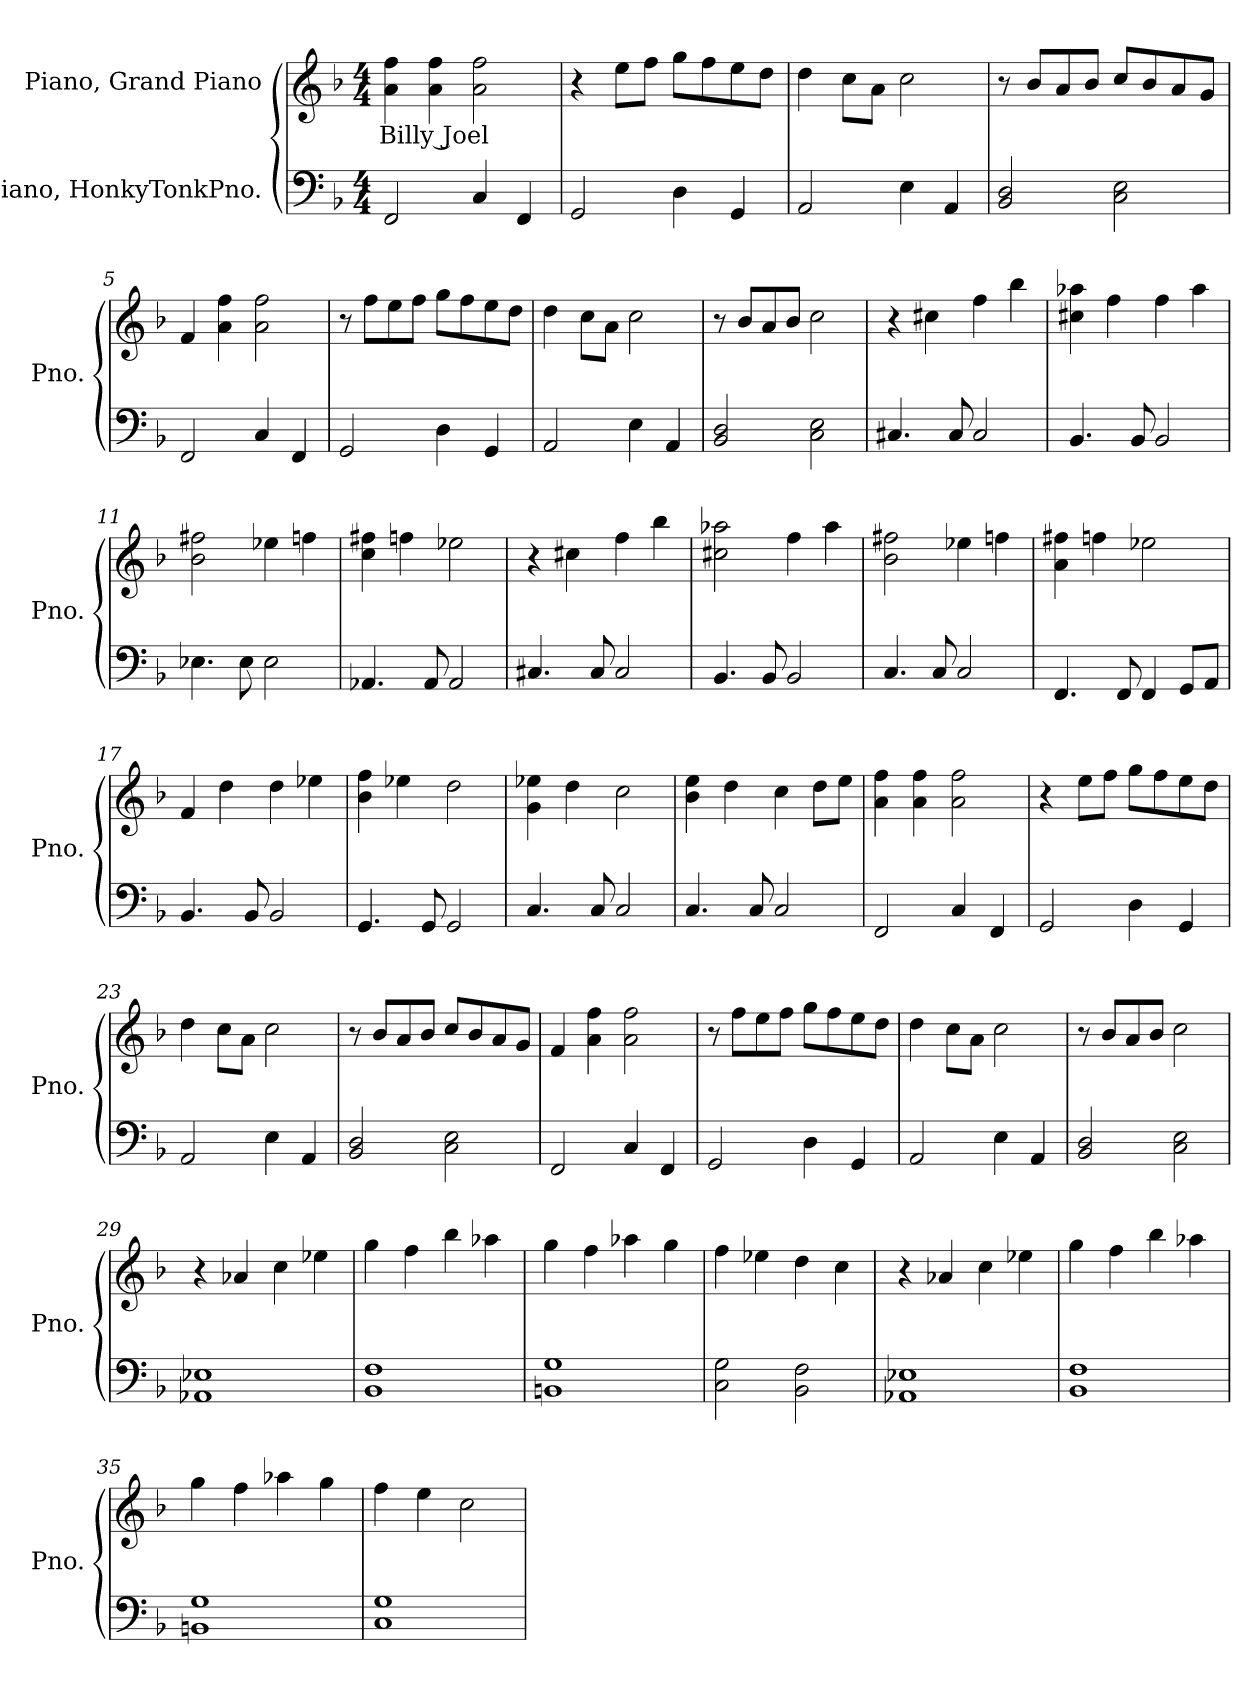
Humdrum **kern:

**kern	**kern	**text
*part2	*part1	*part1
*staff2	*staff1	*staff1
*I"Piano,  HonkyTonkPno.	*I"Piano,  Grand Piano	*
*I'Pno.	*I'Pno.	*
*clefF4	*clefG2	*
*k[b-]	*k[b-]	*
*M4/4	*M4/4	*
*MM130	*MM130	*
=1	=1	=1
!	!	!LO:LY:b
2FF/	4a\ 4ff\	Billy Joel
.	4a\ 4ff\	.
4C/	2a\ 2ff\	.
4FF/	.	.
=2	=2	=2
2GG/	4r	.
.	8ee\L	.
.	8ff\J	.
4D\	8gg\L	.
.	8ff\	.
4GG/	8ee\	.
.	8dd\J	.
=3	=3	=3
2AA/	4dd\	.
.	8cc\L	.
.	8a\J	.
4E\	2cc\	.
4AA/	.	.
=4	=4	=4
2BB-/ 2D/	8r	.
.	8b-/L	.
.	8a/	.
.	8b-/J	.
2C\ 2E\	8cc/L	.
.	8b-/	.
.	8a/	.
.	8g/J	.
!!LO:LB:g=z
=5	=5	=5
2FF/	4f/	.
.	4a\ 4ff\	.
4C/	2a\ 2ff\	.
4FF/	.	.
=6	=6	=6
2GG/	8r	.
.	8ff\L	.
.	8ee\	.
.	8ff\J	.
4D\	8gg\L	.
.	8ff\	.
4GG/	8ee\	.
.	8dd\J	.
=7	=7	=7
2AA/	4dd\	.
.	8cc\L	.
.	8a\J	.
4E\	2cc\	.
4AA/	.	.
=8	=8	=8
2BB-/ 2D/	8r	.
.	8b-/L	.
.	8a/	.
.	8b-/J	.
2C\ 2E\	2cc\	.
=9	=9	=9
4.C#X/	4r	.
.	4cc#X\	.
8C#/	.	.
2C#/	4ff\	.
.	4bb-\	.
=10	=10	=10
4.BB-/	4cc#X\ 4aa-X\	.
.	4ff\	.
8BB-/	.	.
2BB-/	4ff\	.
.	4aa-\	.
=11	=11	=11
4.E-X\	2b-\ 2ff#X\	.
8E-\	.	.
2E-\	4ee-X\	.
.	4ffn\	.
!!LO:LB:g=z
=12	=12	=12
4.AA-X/	4cc\ 4ff#X\	.
.	4ffn\	.
8AA-/	.	.
2AA-/	2ee-X\	.
=13	=13	=13
4.C#X/	4r	.
.	4cc#X\	.
8C#/	.	.
2C#/	4ff\	.
.	4bb-\	.
=14	=14	=14
4.BB-/	2cc#X\ 2aa-X\	.
8BB-/	.	.
2BB-/	4ff\	.
.	4aa-\	.
=15	=15	=15
4.C/	2b-\ 2ff#X\	.
8C/	.	.
2C/	4ee-X\	.
.	4ffn\	.
=16	=16	=16
4.FF/	4a\ 4ff#X\	.
.	4ffn\	.
8FF/	.	.
4FF/	2ee-X\	.
8GG/L	.	.
8AA/J	.	.
=17	=17	=17
4.BB-/	4f/	.
.	4dd\	.
8BB-/	.	.
2BB-/	4dd\	.
.	4ee-X\	.
!!LO:LB:g=z
=18	=18	=18
4.GG/	4b-\ 4ff\	.
.	4ee-X\	.
8GG/	.	.
2GG/	2dd\	.
=19	=19	=19
4.C/	4g\ 4ee-X\	.
.	4dd\	.
8C/	.	.
2C/	2cc\	.
=20	=20	=20
4.C/	4b-\ 4ee\	.
.	4dd\	.
8C/	.	.
2C/	4cc\	.
.	8dd\L	.
.	8ee\J	.
=21	=21	=21
2FF/	4a\ 4ff\	.
.	4a\ 4ff\	.
4C/	2a\ 2ff\	.
4FF/	.	.
=22	=22	=22
2GG/	4r	.
.	8ee\L	.
.	8ff\J	.
4D\	8gg\L	.
.	8ff\	.
4GG/	8ee\	.
.	8dd\J	.
=23	=23	=23
2AA/	4dd\	.
.	8cc\L	.
.	8a\J	.
4E\	2cc\	.
4AA/	.	.
!!LO:LB:g=z
=24	=24	=24
2BB-/ 2D/	8r	.
.	8b-/L	.
.	8a/	.
.	8b-/J	.
2C\ 2E\	8cc/L	.
.	8b-/	.
.	8a/	.
.	8g/J	.
=25	=25	=25
2FF/	4f/	.
.	4a\ 4ff\	.
4C/	2a\ 2ff\	.
4FF/	.	.
=26	=26	=26
2GG/	8r	.
.	8ff\L	.
.	8ee\	.
.	8ff\J	.
4D\	8gg\L	.
.	8ff\	.
4GG/	8ee\	.
.	8dd\J	.
=27	=27	=27
2AA/	4dd\	.
.	8cc\L	.
.	8a\J	.
4E\	2cc\	.
4AA/	.	.
=28	=28	=28
2BB-/ 2D/	8r	.
.	8b-/L	.
.	8a/	.
.	8b-/J	.
2C\ 2E\	2cc\	.
=29	=29	=29
1AA-X 1E-X	4r	.
.	4a-X/	.
.	4cc\	.
.	4ee-X\	.
!!LO:LB:g=z
=30	=30	=30
1BB- 1F	4gg\	.
.	4ff\	.
.	4bb-\	.
.	4aa-X\	.
=31	=31	=31
1BBn 1G	4gg\	.
.	4ff\	.
.	4aa-X\	.
.	4gg\	.
=32	=32	=32
2C\ 2G\	4ff\	.
.	4ee-X\	.
2BB-\ 2F\	4dd\	.
.	4cc\	.
=33	=33	=33
1AA-X 1E-X	4r	.
.	4a-X/	.
.	4cc\	.
.	4ee-X\	.
=34	=34	=34
1BB- 1F	4gg\	.
.	4ff\	.
.	4bb-\	.
.	4aa-X\	.
=35	=35	=35
1BBn 1G	4gg\	.
.	4ff\	.
.	4aa-X\	.
.	4gg\	.
=36	=36	=36
1C 1G	4ff\	.
.	4ee\	.
.	2cc\	.
=	=	=
*-	*-	*-
